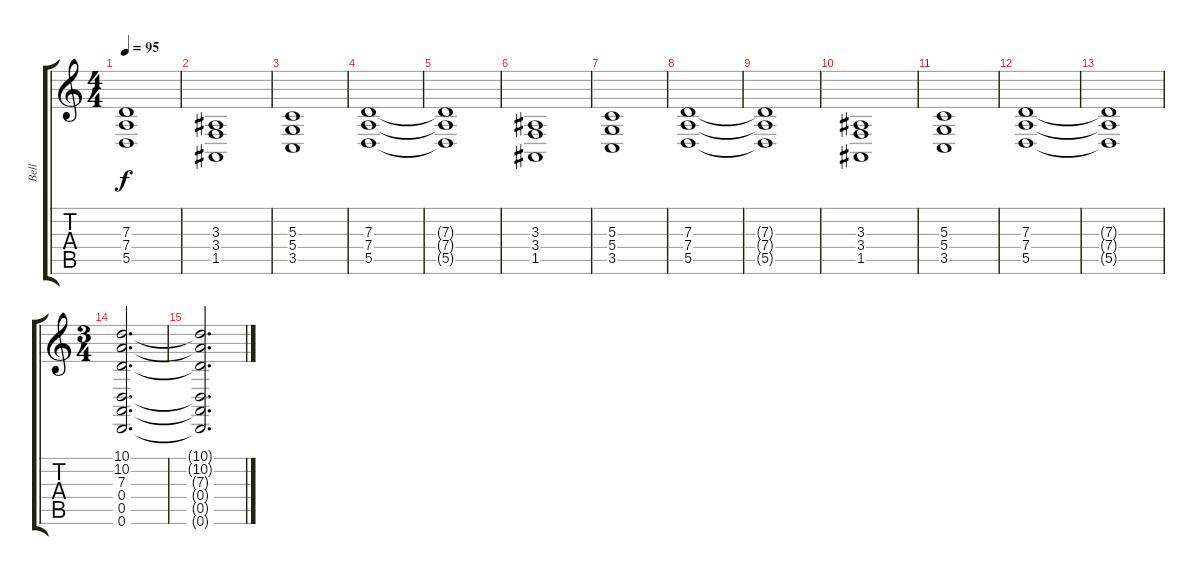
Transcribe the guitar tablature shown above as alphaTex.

\track ("Bell" "Bell") {instrument tubularbells}
\staff {score tabs}
\tuning (E4 B3 G3 D3 A2 D2) {hide}
\ts (4 4)
\tempo 95
\clef g2
\ks c
(7.3{t} 7.4{t} 5.5{t}).1{dy f} |
(3.3 3.4 1.5).1{volume 7 instrument churchorgan} |
(5.3 5.4 3.5).1 |
(7.3 7.4 5.5).1 |
(7.3{t} 7.4{t} 5.5{t}).1 |
(3.3 3.4 1.5).1{volume 7 instrument churchorgan} |
(5.3 5.4 3.5).1 |
(7.3 7.4 5.5).1 |
(7.3{t} 7.4{t} 5.5{t}).1 |
(3.3 3.4 1.5).1{volume 7 instrument churchorgan} |
(5.3 5.4 3.5).1 |
(7.3 7.4 5.5).1 |
(7.3{t} 7.4{t} 5.5{t}).1 |
\ts (3 4)
(10.1 10.2 7.3 0.4 0.5 0.6).2{d volume 13 instrument tubularbells} |
(10.1{t} 10.2{t} 7.3{t} 0.4{t} 0.5{t} 0.6{t}).2{d}
